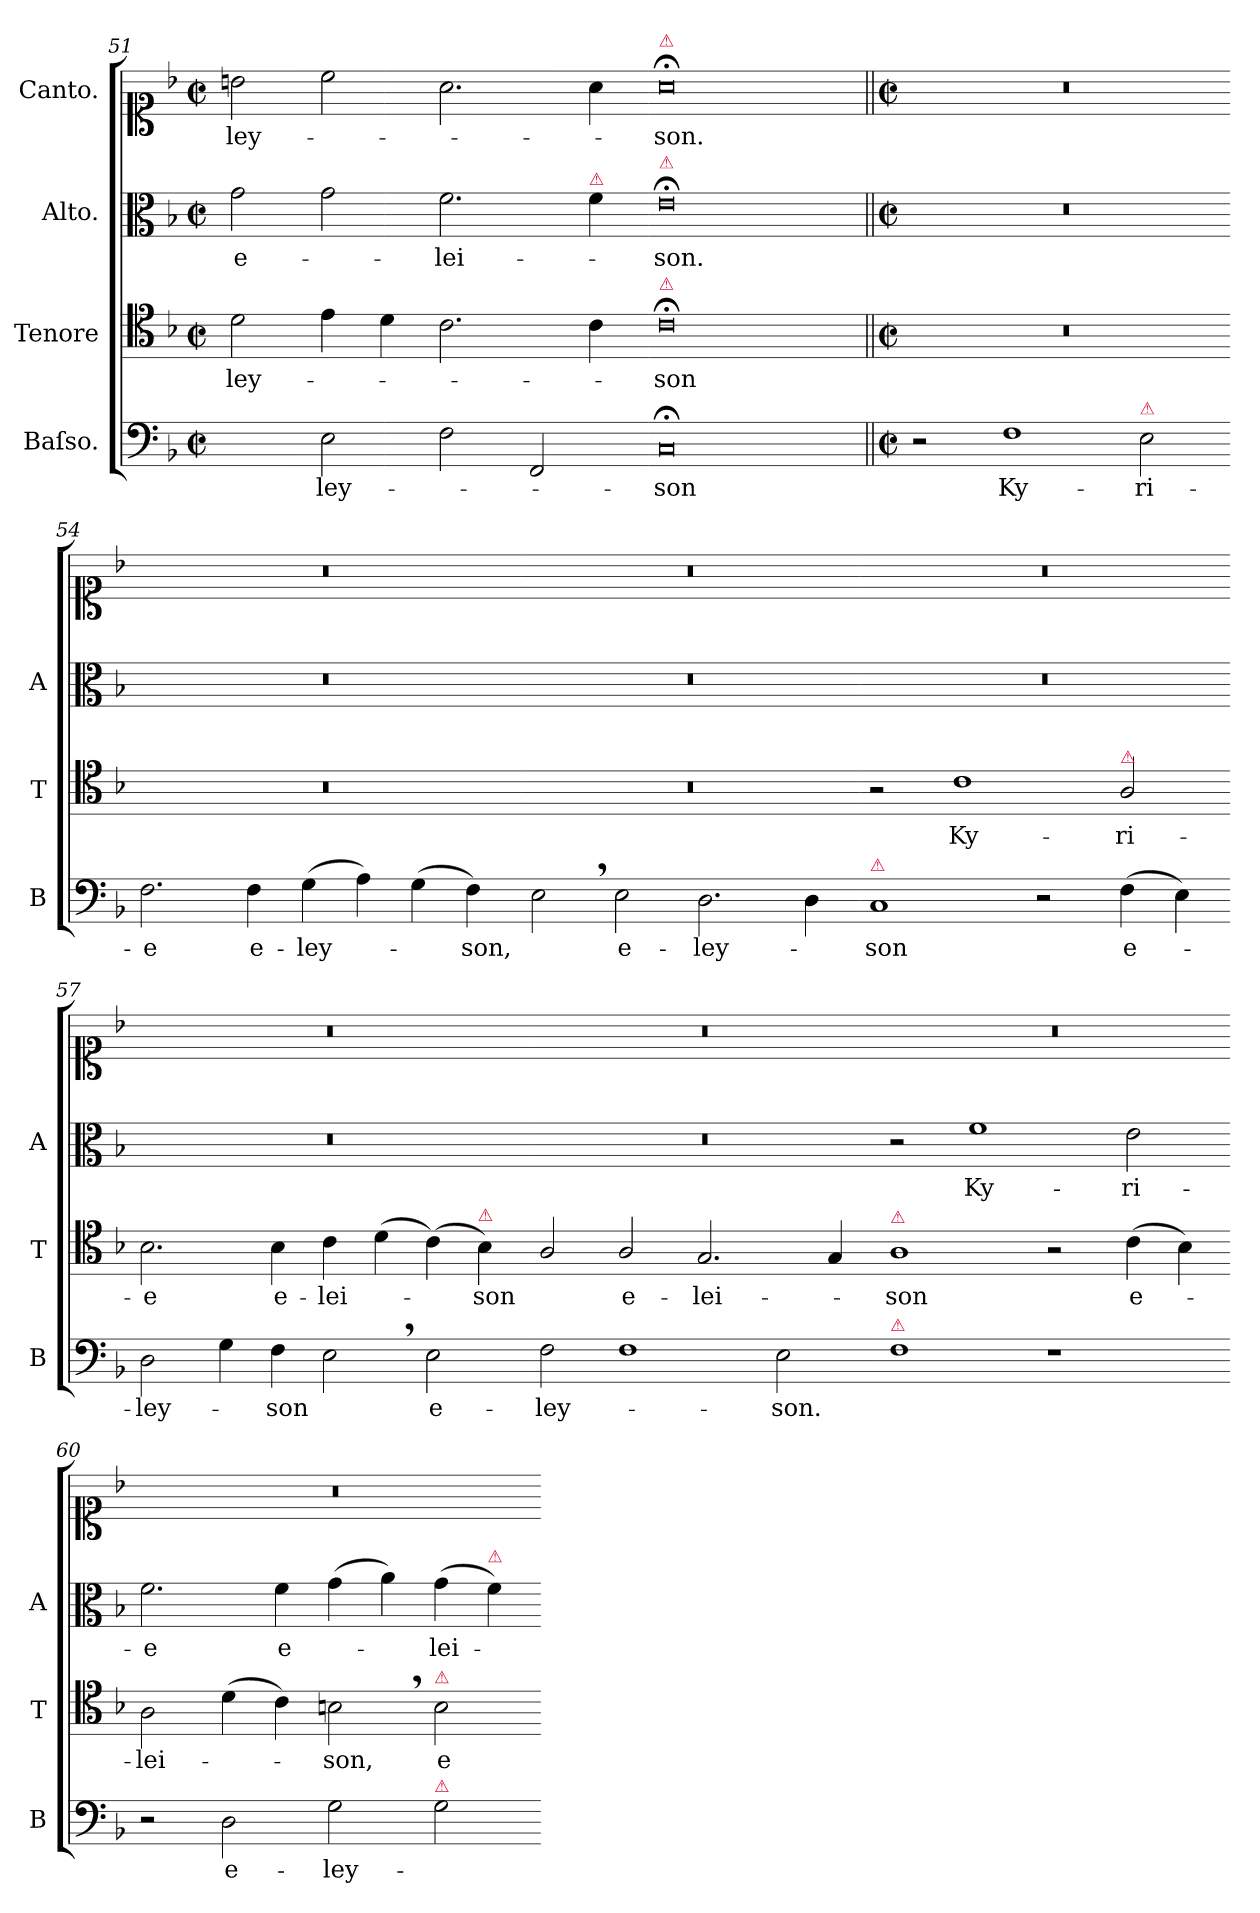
**kern	**text	**kern	**text	**kern	**text	**kern	**text
*part4	*part4	*part3	*part3	*part2	*part2	*part1	*part1
*staff4	*staff4	*staff3	*staff3	*staff2	*staff2	*staff1	*staff1
*I"Baſso.	*	*I"Tenore	*	*I"Alto.	*	*I"Canto.	*
*I'B	*	*I'T	*	*I'A	*	*	*
*clefF4	*	*clefC4	*	*clefC3	*	*clefC1	*
*k[b-]	*	*k[b-]	*	*k[b-]	*	*k[b-]	*
*F:	*	*F:	*	*F:	*	*F:	*
*M2/1	*	*M2/1	*	*M2/1	*	*M2/1	*
*met(c|)	*	*met(c|)	*	*met(c|)	*	*met(c|)	*
=51	=51	=51	=51	=51	=51	=51	=51
2ryy	.	2d\	-ley-	2g\	e-	2bn\	-ley-
2E\	-ley-	4e\	.	2g\	.	2cc\	.
.	.	4d\	.	.	.	.	.
2F\	.	2.c\	.	2.f\	-lei-	2.a\	.
2FF/	.	.	.	.	.	.	.
!	!	!	!	!LO:TX:a:color=crimson:t=⚠	!	!	!
.	.	4c\	.	4f\	.	4a\	.
=52-	=52-	=52-	=52-	=52-	=52-	=52-	=52-
!	!	!	!	!	!	!LO:TX:a:color=crimson:t=⚠	!
!	!	!	!	!LO:TX:a:color=crimson:t=⚠	!	!	!
!	!	!LO:TX:a:color=crimson:t=⚠	!	!	!	!	!
0C;<	-son	0c;<	-son	0e;<	-son.	0a;<	-son.
=53||	=53||	=53||	=53||	=53||	=53||	=53||	=53||
*M2/1	*	*M2/1	*	*M2/1	*	*M2/1	*
*met(c|)	*	*met(c|)	*	*met(c|)	*	*met(c|)	*
2r	.	0r	.	0r	.	0r	.
1F	Ky-	.	.	.	.	.	.
!LO:TX:a:color=crimson:t=⚠	!	!	!	!	!	!	!
2E\	-ri-	.	.	.	.	.	.
=54-	=54-	=54-	=54-	=54-	=54-	=54-	=54-
2.F\	-e	0r	.	0r	.	0r	.
4F\	e-	.	.	.	.	.	.
(>4G\	-ley-	.	.	.	.	.	.
4A\)	.	.	.	.	.	.	.
(>4G\	.	.	.	.	.	.	.
4F\)	-son,	.	.	.	.	.	.
=55-	=55-	=55-	=55-	=55-	=55-	=55-	=55-
2E,<\	.	0r	.	0r	.	0r	.
2E\	e-	.	.	.	.	.	.
2.D\	-ley-	.	.	.	.	.	.
4D\	.	.	.	.	.	.	.
=56-	=56-	=56-	=56-	=56-	=56-	=56-	=56-
!LO:TX:a:color=crimson:t=⚠	!	!	!	!	!	!	!
1C	-son	2r	.	0r	.	0r	.
.	.	1c	Ky-	.	.	.	.
2r	.	.	.	.	.	.	.
!	!	!LO:TX:a:color=crimson:t=⚠	!	!	!	!	!
(>4F\	e-	2A/	-ri-	.	.	.	.
4E\)	.	.	.	.	.	.	.
=57-	=57-	=57-	=57-	=57-	=57-	=57-	=57-
2D\	-ley-	2.B-\	-e	0re	.	0rb	.
4G\	.	.	.	.	.	.	.
4F\	-son	4B-\	e-	.	.	.	.
2E,<\	.	4c\	-lei-	.	.	.	.
.	.	(>4d\	.	.	.	.	.
2E\	e-	(>4c\)	.	.	.	.	.
!	!	!LO:TX:a:color=crimson:t=⚠	!	!	!	!	!
.	.	4B-\)	-son	.	.	.	.
=58-	=58-	=58-	=58-	=58-	=58-	=58-	=58-
2F\	-ley-	2A/	.	0re	.	0rb	.
1F	.	2A/	e-	.	.	.	.
.	.	2.G/	-lei-	.	.	.	.
2E\	-son.	.	.	.	.	.	.
.	.	4G/	.	.	.	.	.
=59-	=59-	=59-	=59-	=59-	=59-	=59-	=59-
!	!	!LO:TX:a:color=crimson:t=⚠	!	!	!	!	!
!LO:TX:a:color=crimson:t=⚠	!	!	!	!	!	!	!
1F	.	1A	-son	2r	.	0rb	.
.	.	.	.	1f	Ky-	.	.
1r	.	2r	.	.	.	.	.
.	.	(>4c\	e-	2e\	-ri-	.	.
.	.	4B-\)	.	.	.	.	.
=60-	=60-	=60-	=60-	=60-	=60-	=60-	=60-
2r	.	2A\	-lei-	2.f\	-e	0rb	.
2D\	e-	(>4d\	.	.	.	.	.
.	.	4c\)	.	4f\	e-	.	.
2G\	-ley-	2Bn,<\	-son,	(>4g\	.	.	.
.	.	.	.	4a\)	.	.	.
!	!	!LO:TX:a:color=crimson:t=⚠	!	!	!	!	!
!LO:TX:a:color=crimson:t=⚠	!	!	!	!	!	!	!
2G\	.	2B\	e-	(>4g\	-lei-	.	.
!	!	!	!	!LO:TX:a:color=crimson:t=⚠	!	!	!
.	.	.	.	4f\)	.	.	.
=-	=-	=-	=-	=-	=-	=-	=-
*-	*-	*-	*-	*-	*-	*-	*-
